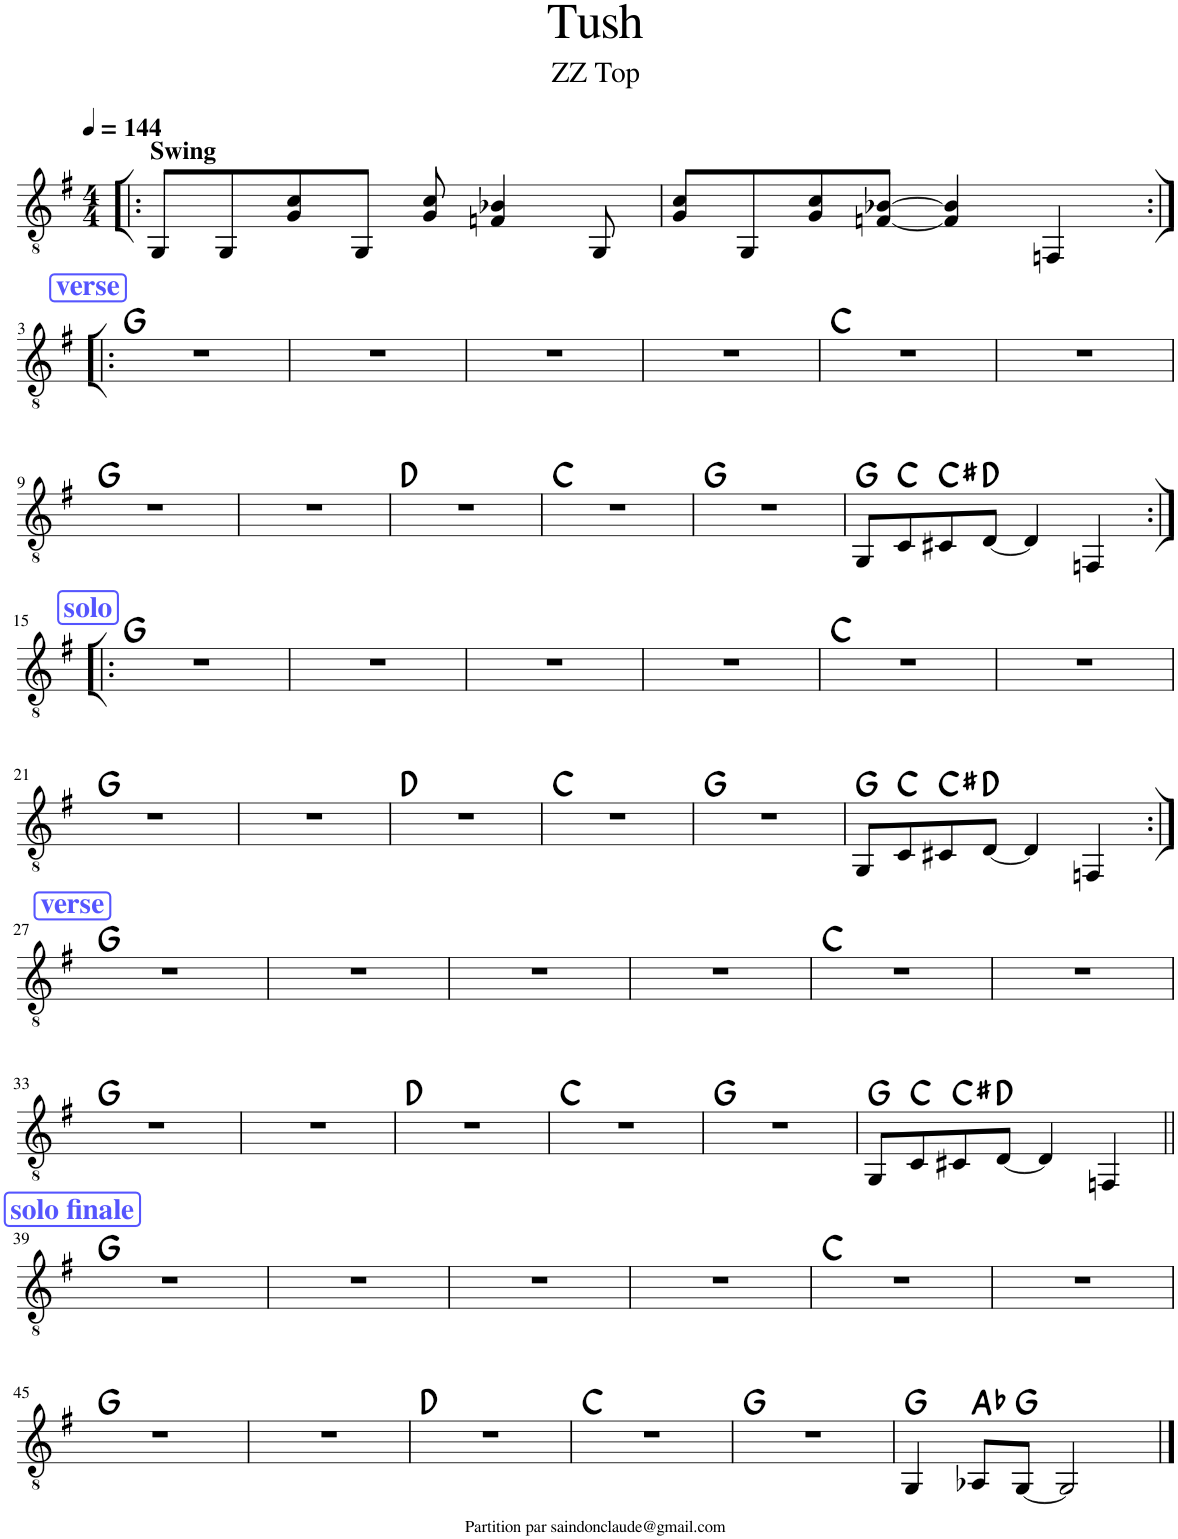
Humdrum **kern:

**kern	**harte
*part1	*part1
*staff1	*
*I"Classical Guitar	*
*I'Guit.	*
*clefGv2	*
*k[f#]	*
*M4/4	*
*MM144	*
=1!|:	=1!|:
!LO:TX:a:B:t=Swing	!
8GG/L	.
8GG/	.
8G/ 8c/	.
8GG/J	.
8G/ 8c/	.
4Fn/ 4B-X/	.
8GG/	.
=2	=2
8G/ 8c/L	.
8GG/	.
8G/ 8c/	.
[8Fn/ [8B-X/J	.
4F/] 4B-/]	.
4FFn/	.
!!LO:LB:g=z
!!LO:REH:place=s1:a:B:cj:color=#5555FF:fs=14:t=verse
=3:|!|:	=3:|!|:
1r	G:maj
=4	=4
1r	.
=5	=5
1r	.
=6	=6
1r	.
=7	=7
1r	C:maj
=8	=8
1r	.
!!LO:LB:g=z
=9	=9
1r	G:maj
=10	=10
1r	.
=11	=11
1r	D:maj
=12	=12
1r	C:maj
=13	=13
1r	G:maj
=14	=14
8GG/L	G:maj
8C/	C:maj
8C#X/	C#:maj
[8D/J	D:maj
4D/]	.
4FFn/	.
!!LO:LB:g=z
!!LO:REH:place=s1:a:B:cj:color=#5555FF:fs=14:t=solo
=15:|!|:	=15:|!|:
1r	G:maj
=16	=16
1r	.
=17	=17
1r	.
=18	=18
1r	.
=19	=19
1r	C:maj
=20	=20
1r	.
!!LO:LB:g=z
=21	=21
1r	G:maj
=22	=22
1r	.
=23	=23
1r	D:maj
=24	=24
1r	C:maj
=25	=25
1r	G:maj
=26	=26
8GG/L	G:maj
8C/	C:maj
8C#X/	C#:maj
[8D/J	D:maj
4D/]	.
4FFn/	.
!!LO:LB:g=z
!!LO:REH:place=s1:a:B:cj:color=#5555FF:fs=14:t=verse
=27:|!	=27:|!
1r	G:maj
=28	=28
1r	.
=29	=29
1r	.
=30	=30
1r	.
=31	=31
1r	C:maj
=32	=32
1r	.
!!LO:LB:g=z
=33	=33
1r	G:maj
=34	=34
1r	.
=35	=35
1r	D:maj
=36	=36
1r	C:maj
=37	=37
1r	G:maj
=38	=38
8GG/L	G:maj
8C/	C:maj
8C#X/	C#:maj
[8D/J	D:maj
4D/]	.
4FFn/	.
!!LO:LB:g=z
!!LO:REH:place=s1:a:B:cj:color=#5555FF:fs=14:t=solo finale
=39||	=39||
1r	G:maj
=40	=40
1r	.
=41	=41
1r	.
=42	=42
1r	.
=43	=43
1r	C:maj
=44	=44
1r	.
!!LO:LB:g=z
=45	=45
1r	G:maj
=46	=46
1r	.
=47	=47
1r	D:maj
=48	=48
1r	C:maj
=49	=49
1r	G:maj
=50	=50
4GG/	G:maj
8AA-X/L	Ab:maj
[8GG/J	G:maj
2GG/]	.
==	==
*-	*-
